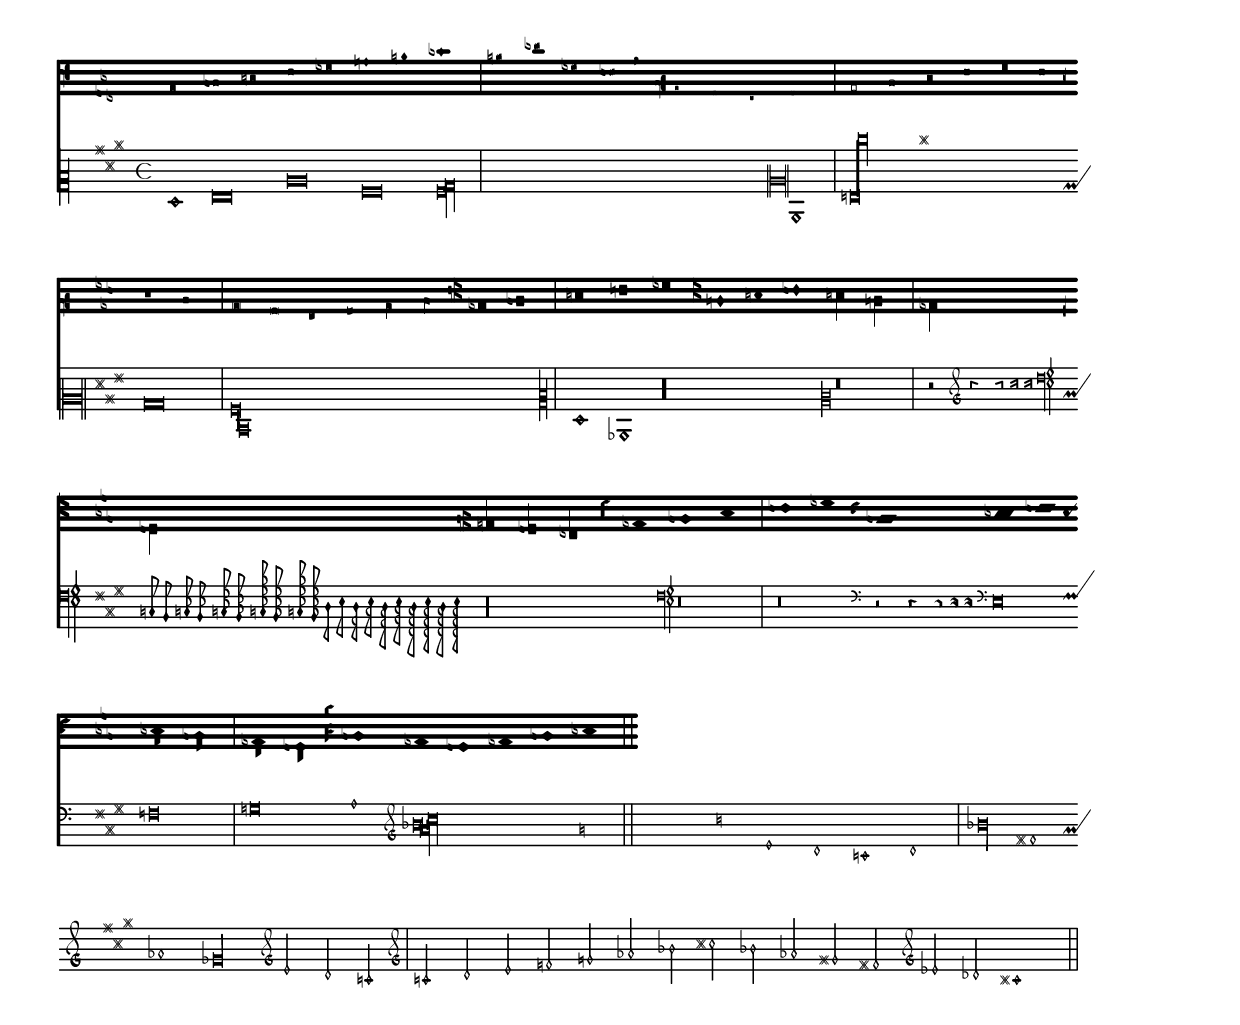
%% Do not edit this file; it is auto-generated from LSR http://lsr.dsi.unimi.it
%% This file is in the public domain.
\version "2.11.62"

\header {
  lsrtags = "ancient-notation"

  texidoces = "
Aquí se muestran muchos (¿o quizá todos?) de los símbolos que
están contemplados por la capacidad de LilyPond para la música
antigua.
"

  doctitlees = "Tipografía de música antigua"

  texidoc = "
Shown here are many (all?) of the symbols that are included in
LilyPond's support for ancient notation.



"
  doctitle = "Ancient fonts"
} % begin verbatim
upperStaff = \new VaticanaStaff = "upperStaff" <<
  \context VaticanaVoice <<
    \transpose c c {
      
      \override NoteHead #'style = #'vaticana.punctum
      \key es \major
      \clef "vaticana-fa2"
      c1 des e f ges
      
      \override NoteHead #'style = #'vaticana.inclinatum
      a! b ces'
      \bar "|"
      % \break % 1 (8*1)
      
      \override NoteHead #'style = #'vaticana.quilisma
      b! des'! ges! fes!
      \breathe
      \clef "vaticana-fa1"
      \override NoteHead #'style = #'vaticana.plica
      es d
      \override NoteHead #'style = #'vaticana.reverse.plica
      c d
      \bar "|"
      % \break %2 (8*1)
      
      \override NoteHead #'style = #'vaticana.punctum.cavum
      es f
      \override NoteHead #'style = #'vaticana.lpes
      g as
      \override NoteHead #'style = #'vaticana.upes
      bes as
      \override NoteHead #'style = #'vaticana.vupes
      g f
      \override NoteHead #'style = #'vaticana.linea.punctum
      \once \override Staff.BarLine #'bar-size = #2.0 \bar "|"
      % \break % 3 (8*1)
      
      es d
      \override NoteHead #'style = #'vaticana.epiphonus
      c d
      \override NoteHead #'style = #'vaticana.cephalicus
      es f
      
      \override Staff.KeySignature #'glyph-name-alist = #alteration-medicaea-glyph-name-alist
      \override Staff.Accidental #'glyph-name-alist = #alteration-medicaea-glyph-name-alist
      \override Staff.Custos #'style = #'medicaea
      \override NoteHead #'style = #'medicaea.punctum
      \clef "medicaea-fa2"
      ces des
      \bar "|"
      % \break % 4 (8*1)
      
      e! f! ges
      \clef "medicaea-do2"
      \override NoteHead #'style = #'medicaea.inclinatum
      a! b! ces'
      \override NoteHead #'style = #'medicaea.virga
      b! a!
      \bar "|"
      % \break % 5 (8*1)
      
      ges fes
      \clef "medicaea-fa1"
      \override NoteHead #'style = #'medicaea.rvirga
      e des ces
      
      \override Staff.KeySignature #'glyph-name-alist = #alteration-hufnagel-glyph-name-alist
      \override Staff.Accidental #'glyph-name-alist = #alteration-hufnagel-glyph-name-alist
      \override Staff.Custos #'style = #'hufnagel
      \override NoteHead #'style = #'hufnagel.punctum
      \clef "hufnagel-fa2"
      ces des es
      \bar "|"
      % \break % 6 (8*1)
      
      fes ges
      \clef "hufnagel-do2"
      \override NoteHead #'style = #'hufnagel.lpes
      as! bes! ces'
      \override NoteHead #'style = #'hufnagel.virga
      bes! as!
      \bar "|"
      % \break % 7 (8*1)
      
      ges! fes!
      \clef "hufnagel-do-fa"
      \override NoteHead #'style = #'hufnagel.punctum
      es! des ces des! es! fes!
      \bar "||"
      % \break % 8 (8*1)
      
      s32*1
      % \break % 12 (32*1)
    }
  >>
>>

lowerStaff = \new MensuralStaff = "lowerStaff" <<
  \context MensuralVoice <<
    \transpose c c {
      
      \key a \major
      cis'1 d'\breve gis'\breve e'\breve \[ e'\longa fis'\longa \]
      \set Staff.forceClef = ##t
      \clef "neomensural-c2"
      cis1
      \bar "|"
      % \break % 2 (16*1)
      
      \[ g\breve dis''\longa \]
      b\breve \[ a\longa d\longa \]
      \clef "petrucci-c2"
      % \break % 4 (16*1)
      
      fis1 ces1
      \clef "petrucci-c2"
      r\longa
      \set Staff.forceClef = ##t
      \clef "mensural-c2"
      r\breve
      \bar "|"
      % \break % 5 (8*1)
      
      r2
      \clef "mensural-g"
      r4 r8 r16 r16
      \override NoteHead #'style = #'mensural
      \override Rest #'style = #'mensural
      \clef "petrucci-f"
      c8 b, c16 b, c32 b, c64 b, c64 b,
      d8 e d16 e d32 e d64 e d64 e
      r\longa
      \set Staff.forceClef = ##t
      \clef "petrucci-f"
      r\breve
      \bar "|"
      % \break % 6 (8*1)
      
      r\breve 
      \clef "mensural-f"
      r2 r4 r8 r16 r16
      
      \set Staff.forceClef = ##t
      \clef "mensural-f"
      e\breve f g a1
      \clef "mensural-g"
      % \break % 7 (8*1)
      
      \[ bes'!\longa a'!\longa c''!\longa \]
      e'1 d' c' d' \bar "|"
      \bar "|"
      % \break % 9 (16*1)
      
      bes'!\longa fis'!1 as'!1 ges'!\longa % lig
      \set Staff.forceClef = ##t
      \clef "mensural-g"
      e'2 d' c' \bar "|"
      % \break % 11 (16*1)
      
      \set Staff.forceClef = ##t
      \clef "petrucci-g"
      c'2 d' e' f'
      \clef "petrucci-g"
      g' as'! bes'! cis''!
      bes'! as'! gis'! fis'!
      \set Staff.forceClef = ##t
      \clef "mensural-g"
      es'! des'! cis'!1 \bar "||"
      % \break % 12 (8*1)
    }
  >>
>>

\paper {
  line-thickness = #(/ staff-space 5.0)
}

\score {
  <<
    \upperStaff
    \lowerStaff
  >>
  \layout {
    indent = 0.0
    line-width = 17.25\cm
    \context {
      \Score
      timing = ##f
    }
    \context {
      \MensuralVoice
      \override NoteHead #'style = #'neomensural
      \override Rest #'style = #'neomensural
      \override Stem #'flag-style = #'mensural
      \override Stem #'thickness = #1.0
    }
    \context {
      \MensuralStaff
      \revert  BarLine #'transparent
      \override KeySignature #'glyph-name-alist = #alteration-mensural-glyph-name-alist
      clefGlyph = #"clefs.petrucci.c2"
    }
    \context {
      \VaticanaStaff
      \revert  BarLine #'transparent
      \override StaffSymbol #'thickness = #2.0
      \override KeySignature #'glyph-name-alist = #alteration-vaticana-glyph-name-alist
      \override Custos #'neutral-position = #4
    }
  }
}
